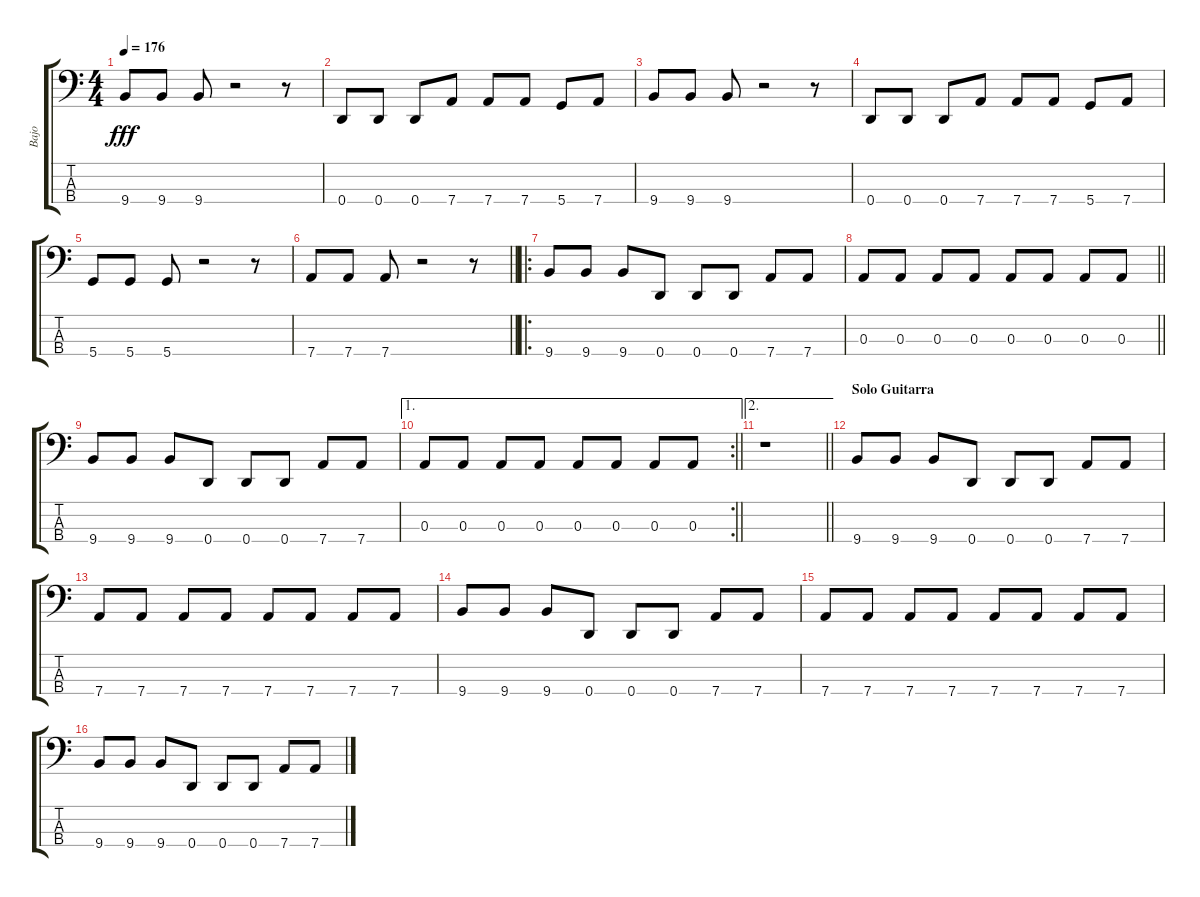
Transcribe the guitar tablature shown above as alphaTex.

\track ("Bajo" "Bajo") {instrument electricbasspick}
\staff {score tabs}
\tuning (G2 D2 A1 D1) {hide}
\ts (4 4)
\tempo 176
\clef f4
\ks c
9.4.8{dy fff} 9.4.8 9.4.8 r.2 r.8 |
0.4.8 0.4.8 0.4.8 7.4.8 7.4.8 7.4.8 5.4.8 7.4.8 |
9.4.8 9.4.8 9.4.8 r.2 r.8 |
0.4.8 0.4.8 0.4.8 7.4.8 7.4.8 7.4.8 5.4.8 7.4.8 |
5.4.8 5.4.8 5.4.8 r.2 r.8 |
\barLineRight lightlight
7.4.8 7.4.8 7.4.8 r.2 r.8 |
\ro
9.4.8 9.4.8 9.4.8 0.4.8 0.4.8 0.4.8 7.4.8 7.4.8 |
\barLineRight lightlight
0.3.8 0.3.8 0.3.8 0.3.8 0.3.8 0.3.8 0.3.8 0.3.8 |
9.4.8 9.4.8 9.4.8 0.4.8 0.4.8 0.4.8 7.4.8 7.4.8 |
\ae 1
\rc 2
\barLineRight lightlight
0.3.8 0.3.8 0.3.8 0.3.8 0.3.8 0.3.8 0.3.8 0.3.8 |
\ae 2
\barLineRight lightlight
r.1 |
\section ("" "Solo Guitarra")
9.4.8 9.4.8 9.4.8 0.4.8 0.4.8 0.4.8 7.4.8 7.4.8 |
7.4.8 7.4.8 7.4.8 7.4.8 7.4.8 7.4.8 7.4.8 7.4.8 |
9.4.8 9.4.8 9.4.8 0.4.8 0.4.8 0.4.8 7.4.8 7.4.8 |
7.4.8 7.4.8 7.4.8 7.4.8 7.4.8 7.4.8 7.4.8 7.4.8 |
9.4.8 9.4.8 9.4.8 0.4.8 0.4.8 0.4.8 7.4.8 7.4.8
